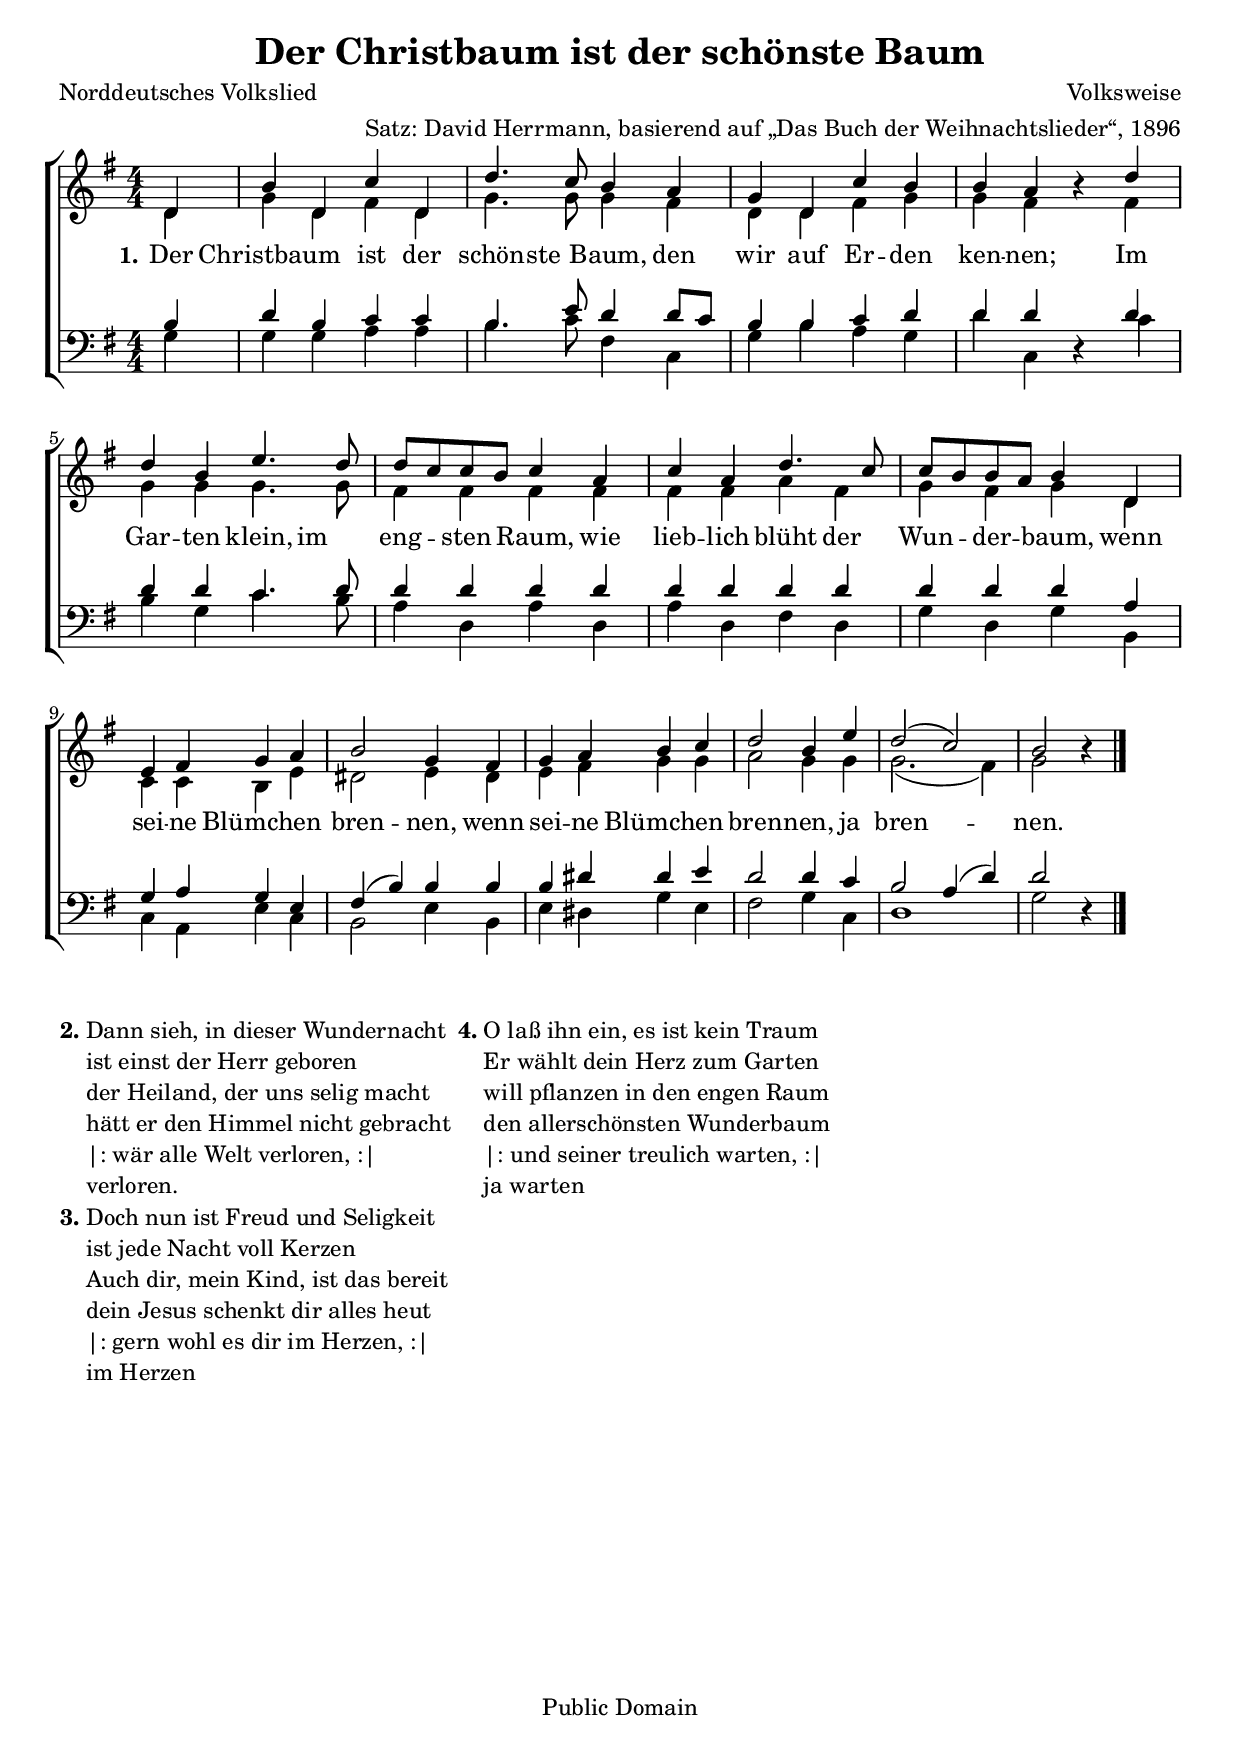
\version "2.24.2"
\header {
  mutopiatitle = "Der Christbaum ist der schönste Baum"
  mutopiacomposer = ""
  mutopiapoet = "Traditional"
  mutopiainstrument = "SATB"
  date = "19th century"
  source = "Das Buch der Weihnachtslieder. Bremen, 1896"
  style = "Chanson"
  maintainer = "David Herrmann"
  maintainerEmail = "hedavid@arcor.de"
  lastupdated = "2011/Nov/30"
  title = "Der Christbaum ist der schönste Baum"
  poet = "Norddeutsches Volkslied"
  composer = "Volksweise"
  arranger = "Satz: David Herrmann, basierend auf „Das Buch der Weihnachtslieder“, 1896"
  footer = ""
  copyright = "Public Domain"
}

\layout {
  indent = #0
}

\include "deutsch.ly"

verseeins= \lyricmode {
  \set stanza = #"1."
  Der Christbaum2 ist4 der4 schön -- ste Baum,
  den wir auf Er -- den ken -- nen; ___
  Im Gar -- ten klein, im eng -- sten Raum,
  wie lieb -- lich blüht der Wun -- der -- baum,
  wenn sei -- ne Blümchen2 bren2 -- nen,4
  wenn sei -- ne Blümchen2 bren2 -- nen,4 ja bren1 -- nen.
}


upper =
\relative c' {
  \slurDown
  \clef "treble"
  \key g\major
  \override Staff.TimeSignature.style = #'numbered
  \time 4/4
  \partial 4
  << {d4} \\ {d4}>>
  << {h'4 d, c' d,} \\ {g4 d fis d} >>
  << {d'4. c8 h4 a4} \\ {g4. g8 g4 fis4} >>
  << {g4 d4 c'4 h4} \\ {d,4 d4 fis4 g4} >>
  << {h4 a4} \\ {g4 fis4} >> r4 << {d'4} \\ {fis,4} >>
  << {d'4 h4 e4. d8} \\ {g,4 g g4. g8} >>
  << {d'8 c8 c8 h8 c4 a4 } \\ {fis4 fis4 fis4 fis4} >>
  << {c'4 a4 d4. c8} \\ {fis,4 fis a fis} >>
  << {c'8 h8 h8 a8 h4 d,4} \\ {g4 fis4 g d} >>
  << {e4 fis g a} \\ {c,4 c h e} >>
  << {h'2 g4 fis4} \\ {dis2 e4 dis4} >>
  << {g4 a h c} \\ {e, fis g g} >>
  << {d'2 h4 e4} \\ {a,2 g4 g4} >>
  << {d'2 (c2)} \\ {g2. (fis4)} >>
  << {h2} \\ {g2} >> r4
  \bar "|."
}


lower =
\relative c {
  \clef "bass"
  \key g\major
  \override Staff.TimeSignature.style = #'numbered
  \time 4/4
  \partial 4
  << {h'4} \\ {g} >>
  << {d' h c c} \\ {g g a a} >>
  << {h4. e8 d4 d8 c8} \\ {h4. c8 fis,4 c4} >>
  << {h' h c d} \\ {g, h a g} >>
  << {d' d} \\ {d c,} >> r4 << {d'} \\ {c} >>
  << {d d c4. d8} \\ {h4 g c4. h8} >>
  << {d4 d d d} \\ {a4 d, a' d,} >>
  << {d' d d d} \\ {a d, fis d} >>
  << {d' d d a} \\ {g d g h,} >>
  << {g' a g e} \\ {c a e' c} >>
  << {fis (h) h h} \\ {h,2 e4 h4} >>
  << {h' dis dis e} \\ {e, dis g e} >>
  << {d'2 d4 c} \\ {fis,2 g4 c,} >>
  << {h'2 a4 (d)} \\ {d,1} >>
  << {d'2} \\ {g,2} >> r4
  \bar "|."
}

\score{
  \context ChoirStaff {
    <<
      \new Staff { \upper }
      \new Lyrics {\verseeins }
      \new Staff { \lower }
    >>
  }

  \layout{
    \context{
      \Voice
    }
    \context{
      \Staff
    }
  }
}
\markup {
  \hspace #0.1
  \column {
    \line {
      \bold "2."
      \column {
        "Dann sieh, in dieser Wundernacht"
        "ist einst der Herr geboren"
        "der Heiland, der uns selig macht"
        "hätt er den Himmel nicht gebracht"
        "|: wär alle Welt verloren, :|"
        "verloren."
      }
    }
    \hspace #0.1
    \line {
      \bold "3."
      \column {
        "Doch nun ist Freud und Seligkeit"
        "ist jede Nacht voll Kerzen"
        "Auch dir, mein Kind, ist das bereit"
        "dein Jesus schenkt dir alles heut"
        "|: gern wohl es dir im Herzen, :|"
        "im Herzen"
      }
    }
  }
  \hspace #0.1
  \column {
    \line {
      \bold "4."
      \column {
        "O laß ihn ein, es ist kein Traum"
        "Er wählt dein Herz zum Garten"
        "will pflanzen in den engen Raum"
        "den allerschönsten Wunderbaum"
        "|: und seiner treulich warten, :|"
        "ja warten"
      }
    }
  }
  \hspace #0.1
}


\paper {
}
